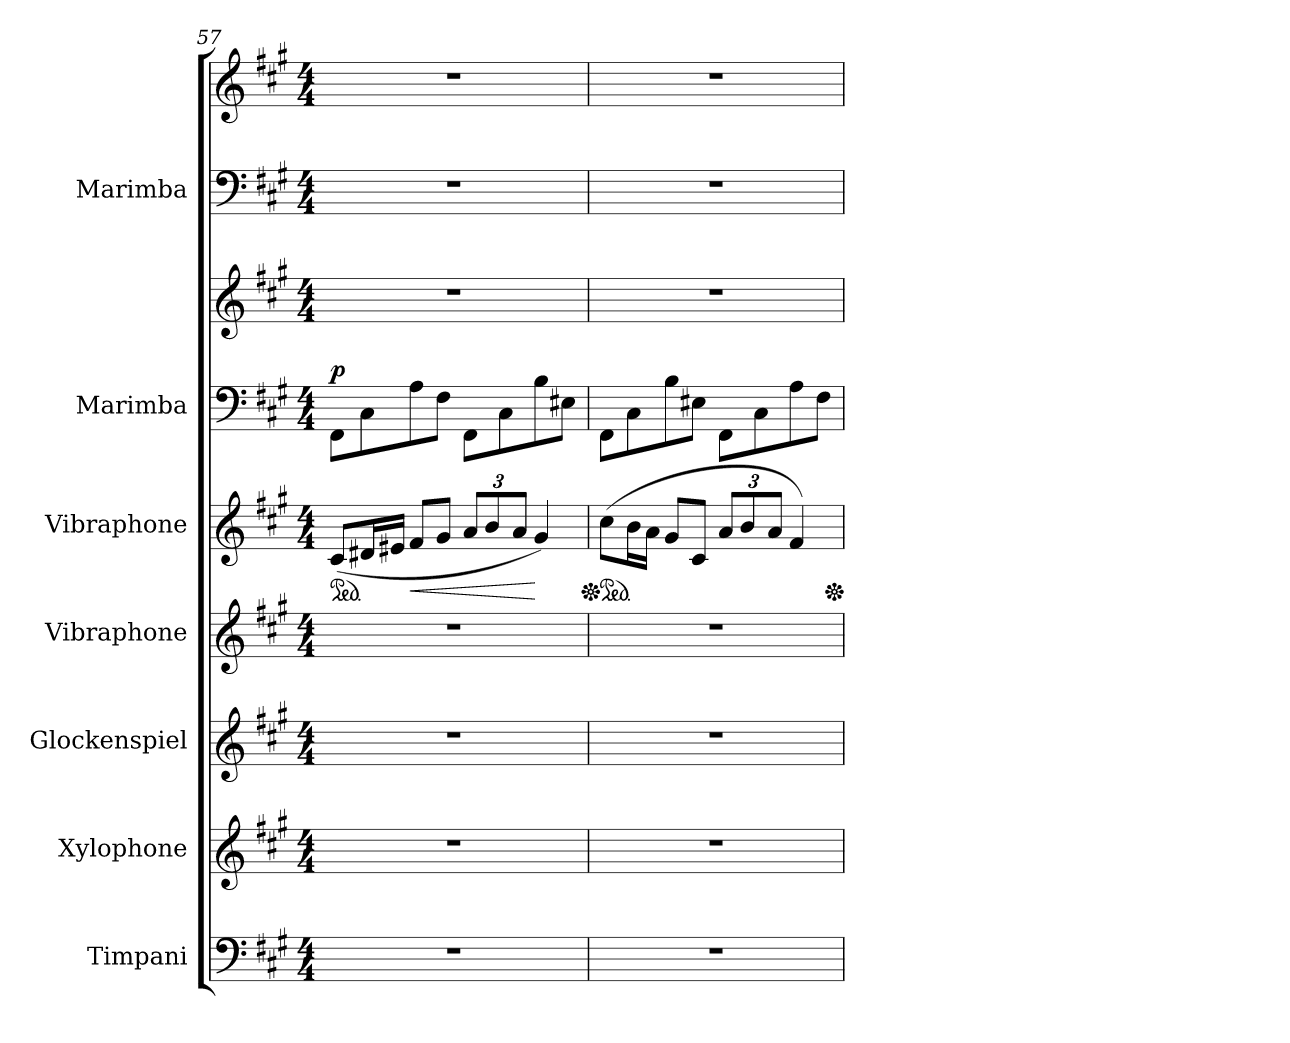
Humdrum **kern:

**kern	**kern	**kern	**kern	**kern	**dynam	**kern	**kern	**dynam	**kern	**kern
*part7	*part6	*part5	*part4	*part3	*part3	*part2	*part2	*part2	*part1	*part1
*staff9	*staff8	*staff7	*staff6	*staff5	*staff5	*staff4	*staff3	*staff3/4	*staff2	*staff1
*I"Timpani	*I"Xylophone	*I"Glockenspiel	*I"Vibraphone	*I"Vibraphone	*	*I"Marimba	*	*	*I"Marimba	*
*I'Timp.	*I'Xyl.	*I'Glk.	*I'Vib.	*I'Vib.	*	*I'Mrm.	*	*	*I'Mrm.	*
*clefF4	*clefG2	*clefG2	*clefG2	*clefG2	*	*clefF4	*clefG2	*	*clefF4	*clefG2
*	*ITrd-7c-12	*ITrd-14c-24	*	*	*	*	*	*	*	*
*k[f#c#g#]	*k[f#c#g#]	*k[f#c#g#]	*k[f#c#g#]	*k[f#c#g#]	*	*k[f#c#g#]	*k[f#c#g#]	*	*k[f#c#g#]	*k[f#c#g#]
*M4/4	*M4/4	*M4/4	*M4/4	*M4/4	*	*M4/4	*M4/4	*	*M4/4	*M4/4
*	*	*	*	*ped	*	*	*	*	*	*
=57	=57	=57	=57	=57	=57	=57	=57	=57	=57	=57
!	!	!	!	!	!LO:DY:a	!	!	!	!	!
!	!	!	!	!	!LO:DY:n=1:b	!	!	!LO:DY:a=2	!	!
1r	1r	1r	1r	(8c#/L	other-dynamics mf	8FF#\L	1r	p	1r	1r
.	.	.	.	16d#X/L	.	8C#\	.	.	.	.
.	.	.	.	16e#X/JJ	.	.	.	.	.	.
!	!	!	!	!	!LO:HP:b	!	!	!	!	!
.	.	.	.	8f#/L	<	8A\	.	.	.	.
.	.	.	.	8g#/J	.	8F#\J	.	.	.	.
.	.	.	.	12a/L	.	8FF#\L	.	.	.	.
.	.	.	.	12b/	.	.	.	.	.	.
.	.	.	.	.	.	8C#\	.	.	.	.
.	.	.	.	12a/J	.	.	.	.	.	.
.	.	.	.	4g#/)	[	8B\	.	.	.	.
.	.	.	.	.	.	8E#X\J	.	.	.	.
!!LO:PB:g=z
=58	=58	=58	=58	=58	=58	=58	=58	=58	=58	=58
*	*	*	*	*Xped	*	*	*	*	*	*
*	*	*	*	*ped	*	*	*	*	*	*
1r	1r	1r	1r	(8cc#\L	.	8FF#\L	1r	.	1r	1r
.	.	.	.	16b\L	.	8C#\	.	.	.	.
.	.	.	.	16a\JJ	.	.	.	.	.	.
.	.	.	.	8g#/L	.	8B\	.	.	.	.
.	.	.	.	8c#/J	.	8E#X\J	.	.	.	.
.	.	.	.	12a/L	.	8FF#\L	.	.	.	.
.	.	.	.	12b/	.	.	.	.	.	.
.	.	.	.	.	.	8C#\	.	.	.	.
.	.	.	.	12a/J	.	.	.	.	.	.
.	.	.	.	4f#/)	.	8A\	.	.	.	.
.	.	.	.	.	.	8F#\J	.	.	.	.
*	*	*	*	*Xped	*	*	*	*	*	*
=	=	=	=	=	=	=	=	=	=	=
*-	*-	*-	*-	*-	*-	*-	*-	*-	*-	*-
